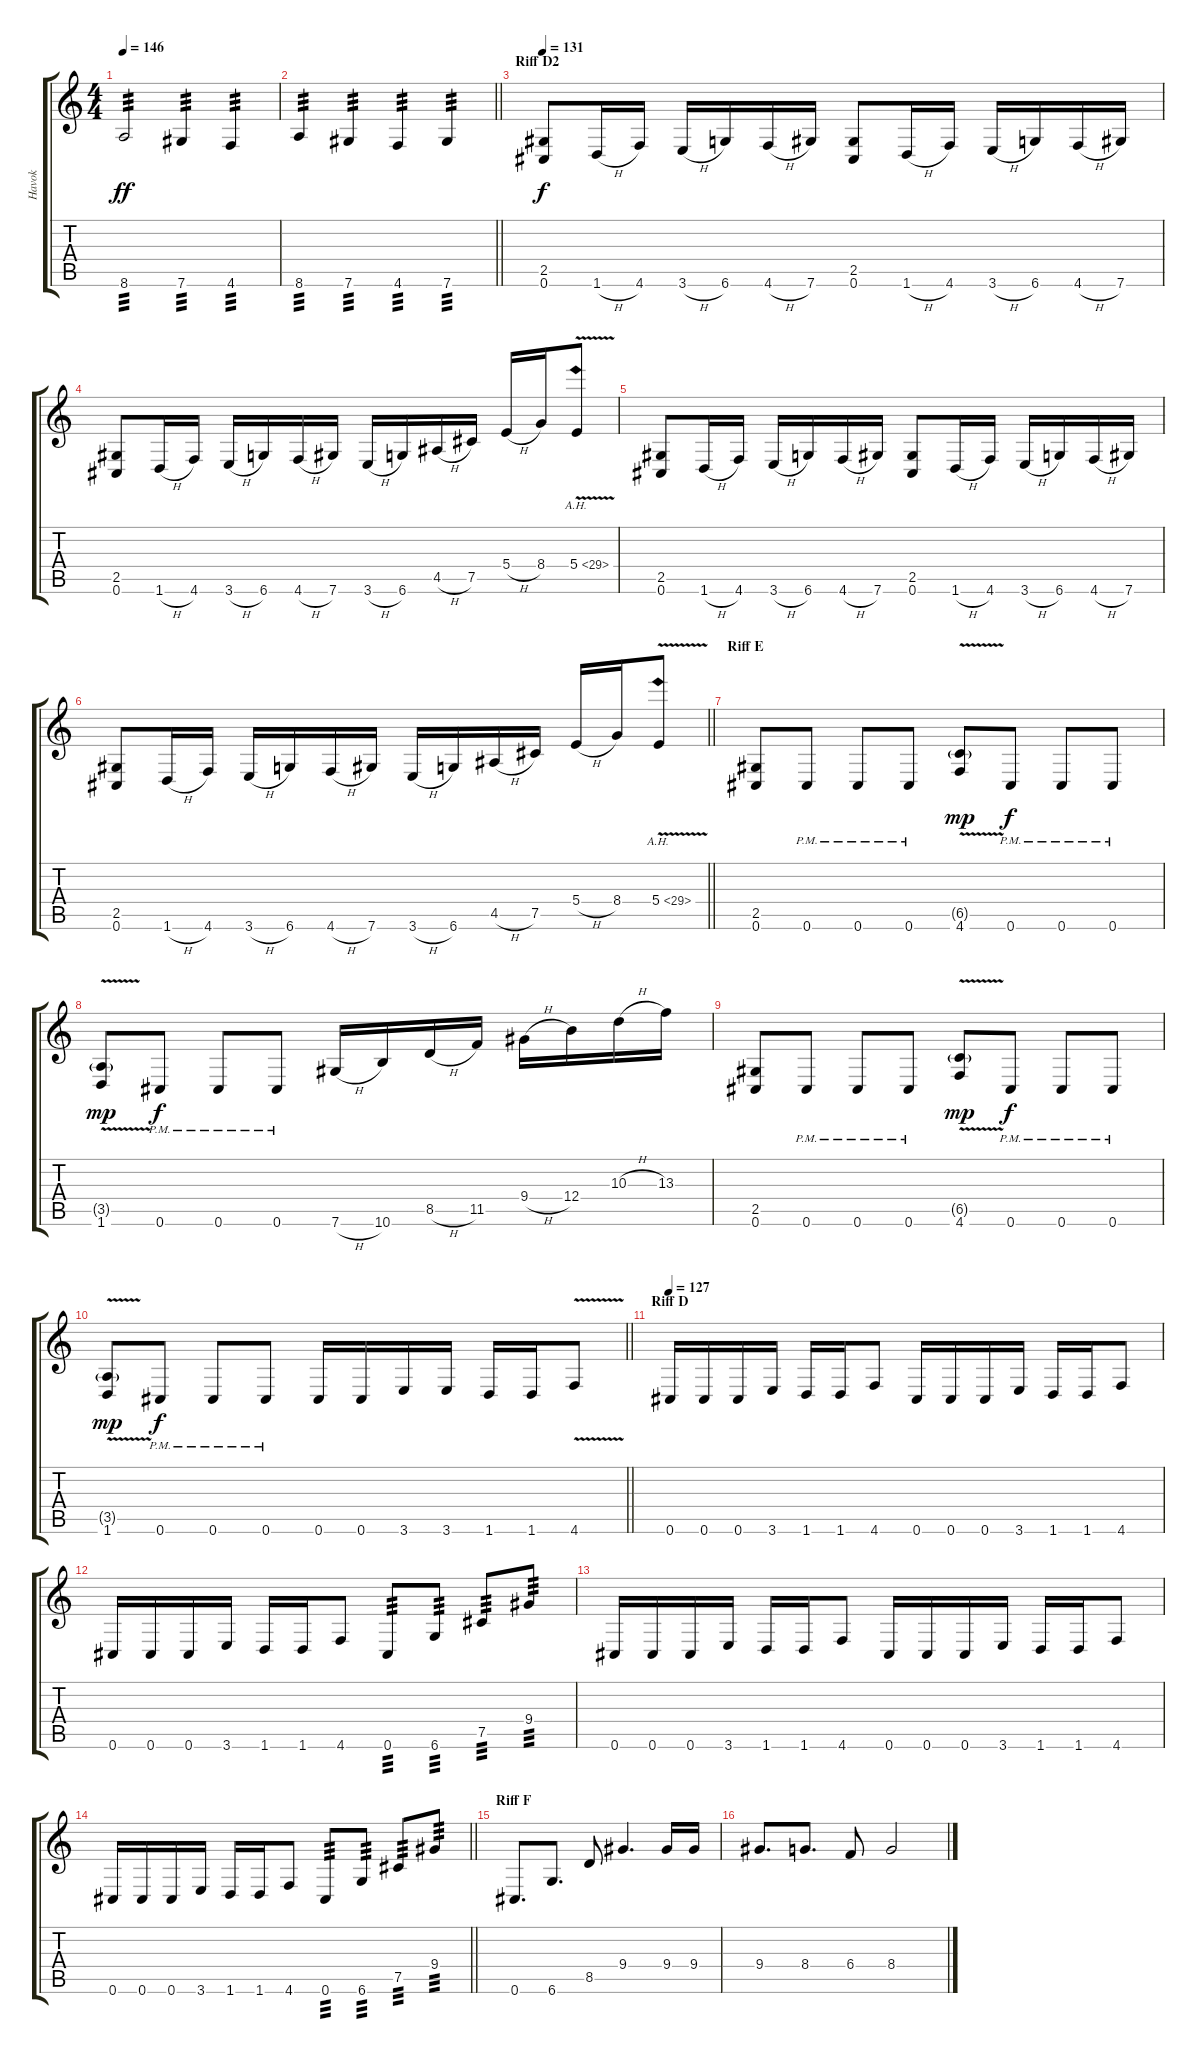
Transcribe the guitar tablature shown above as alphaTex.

\track ("Havok" "Havok") {instrument overdrivenguitar}
\staff {score tabs}
\tuning (Db4 Ab3 E3 B2 Gb2 Db2) {hide}
\ts (4 4)
\tempo 146
\clef g2
\ks c
8.6.2{tp 3 dy ff} 7.6.4{tp 3} 4.6.4{tp 3} |
\barLineRight lightlight
8.6.4{tp 3} 7.6.4{tp 3} 4.6.4{tp 3} 7.6.4{tp 3} |
\section ("" "Riff D2")
\tempo 131
(2.5 0.6).8{dy f} 1.6{h}.16 4.6.16 3.6{h}.16 6.6.16 4.6{h}.16 7.6.16 (2.5 0.6).8 1.6{h}.16 4.6.16 3.6{h}.16 6.6.16 4.6{h}.16 7.6.16 |
(2.5 0.6).8 1.6{h}.16 4.6.16 3.6{h}.16 6.6.16 4.6{h}.16 7.6.16 3.6{h}.16 6.6.16 4.5{h}.16 7.5.16 5.4{h}.16 8.4.16 5.4{ah 24 v}.8 |
(2.5 0.6).8 1.6{h}.16 4.6.16 3.6{h}.16 6.6.16 4.6{h}.16 7.6.16 (2.5 0.6).8 1.6{h}.16 4.6.16 3.6{h}.16 6.6.16 4.6{h}.16 7.6.16 |
\barLineRight lightlight
(2.5 0.6).8 1.6{h}.16 4.6.16 3.6{h}.16 6.6.16 4.6{h}.16 7.6.16 3.6{h}.16 6.6.16 4.5{h}.16 7.5.16 5.4{h}.16 8.4.16 5.4{ah 24 v}.8 |
\section ("" "Riff E")
(2.5 0.6).8 0.6{pm}.8 0.6{pm}.8 0.6{pm}.8 (6.5{v g} 4.6{v}).8{dy mp} 0.6{pm}.8{dy f} 0.6{pm}.8 0.6{pm}.8 |
(3.5{v g} 1.6{v}).8{dy mp} 0.6{pm}.8{dy f} 0.6{pm}.8 0.6{pm}.8 7.6{h}.16 10.6.16 8.5{h}.16 11.5.16 9.4{h}.16 12.4.16 10.3{h}.16 13.3.16 |
(2.5 0.6).8 0.6{pm}.8 0.6{pm}.8 0.6{pm}.8 (6.5{v g} 4.6{v}).8{dy mp} 0.6{pm}.8{dy f} 0.6{pm}.8 0.6{pm}.8 |
\barLineRight lightlight
(3.5{v g} 1.6{v}).8{dy mp} 0.6{pm}.8{dy f} 0.6{pm}.8 0.6{pm}.8 0.6.16 0.6.16 3.6.16 3.6.16 1.6.16 1.6.16 4.6{v}.8 |
\section ("" "Riff D")
\tempo 127
0.6.16 0.6.16 0.6.16 3.6.16 1.6.16 1.6.16 4.6.8 0.6.16 0.6.16 0.6.16 3.6.16 1.6.16 1.6.16 4.6.8 |
0.6.16 0.6.16 0.6.16 3.6.16 1.6.16 1.6.16 4.6.8 0.6.8{tp 3} 6.6.8{tp 3} 7.5.8{tp 3} 9.4.8{tp 3} |
0.6.16 0.6.16 0.6.16 3.6.16 1.6.16 1.6.16 4.6.8 0.6.16 0.6.16 0.6.16 3.6.16 1.6.16 1.6.16 4.6.8 |
\barLineRight lightlight
0.6.16 0.6.16 0.6.16 3.6.16 1.6.16 1.6.16 4.6.8 0.6.8{tp 3} 6.6.8{tp 3} 7.5.8{tp 3} 9.4.8{tp 3} |
\section ("" "Riff F")
0.6.8{d} 6.6.8{d} 8.5.8 9.4.4{d} 9.4.16 9.4.16 |
9.4.8{d} 8.4.8{d} 6.4.8 8.4.2
